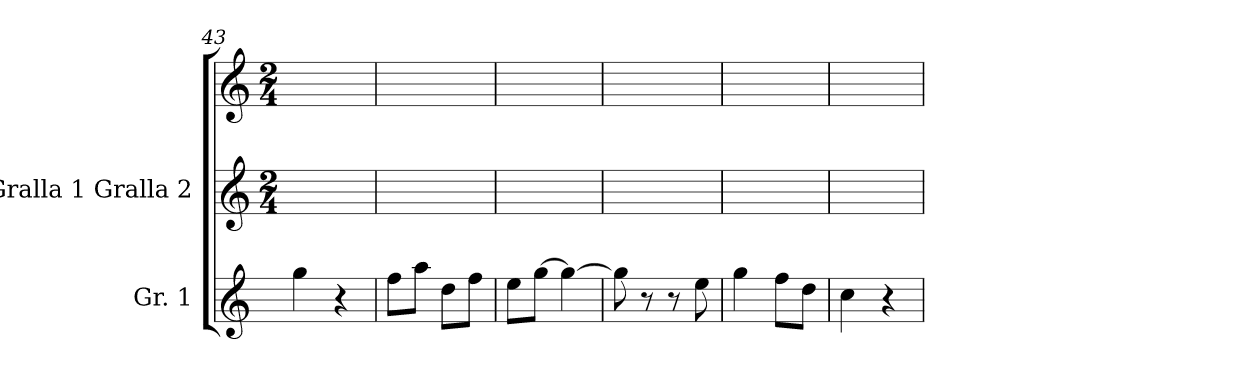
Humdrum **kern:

**kern	**kern	**kern
*part2	*part1	*part1
*staff3	*staff2	*staff1
*I"Gr. 1	*I"Gralla 1 Gralla 2	*
*I'Gr. 1	*I'Gr. 1	*
*clefG2	*clefG2	*clefG2
*k[]	*k[]	*k[]
*	*M2/4	*M2/4
=43	=43	=43
4gg\	2ryy	2ryy
4r	.	.
=44	=44	=44
8ff\L	2ryy	2ryy
8aa\J	.	.
8dd\L	.	.
8ff\J	.	.
=45	=45	=45
8ee\L	2ryy	2ryy
[8gg\J	.	.
4gg\_	.	.
=46	=46	=46
8gg\]	2ryy	2ryy
8r	.	.
8r	.	.
8ee\	.	.
=47	=47	=47
4gg\	2ryy	2ryy
8ff\L	.	.
8dd\J	.	.
!!LO:PB:g=z
=48	=48	=48
4cc\	2ryy	2ryy
4r	.	.
=	=	=
*-	*-	*-
